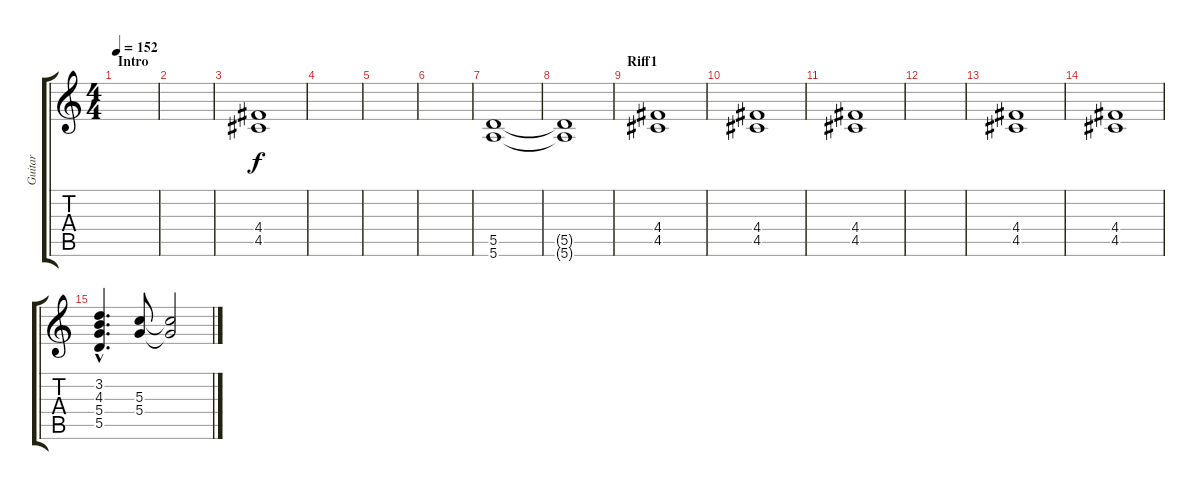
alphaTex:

\track ("Guitar" "Guitar") {instrument distortionguitar}
\staff {score tabs}
\tuning (E4 B3 G3 D3 A2 E2) {hide}
\ts (4 4)
\section ("" "Intro")
\tempo 152
\clef g2
\ks c
|
|
(4.4 4.5).1 |
|
|
|
(5.5 5.6).1 |
(5.5{t} 5.6{t}).1 |
\section ("" "Riff1")
(4.4 4.5).1 |
(4.4 4.5).1 |
(4.4 4.5).1 |
|
(4.4 4.5).1 |
(4.4 4.5).1 |
(3.2{hac} 4.3{hac} 5.4{hac} 5.5{hac}).4{d} (5.3 5.4).8 (5.3{t} 5.4{t}).2
